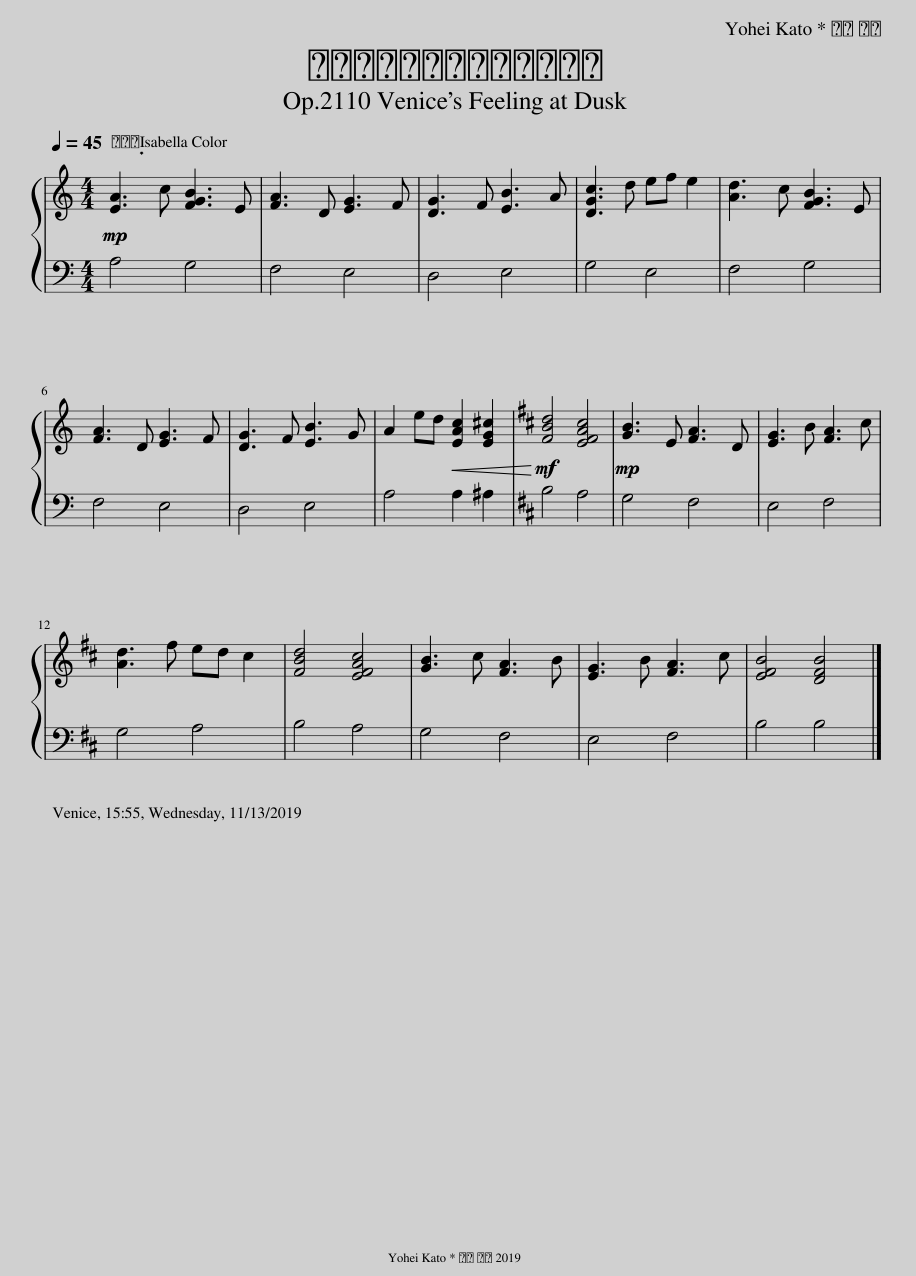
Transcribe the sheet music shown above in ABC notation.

X:1
%%score { 1 | 2 }
L:1/8
Q:1/4=45
M:4/4
I:linebreak $
K:C
V:1 treble
V:2 bass
V:1
!mp! [EA]3 c [FGB]3 E | [FA]3 D [EG]3 F | [DG]3 F [EB]3 A | [DGc]3 d ef e2 | [Ad]3 c [FGB]3 E |$ %5
 [FA]3 D [EG]3 F | [DG]3 F [EB]3 G | A2 ed!<(! [EAc]2 [EG^c]2!<)! |[K:D]!mf! [FBd]4 [EFAc]4 |!mp! [GB]3 E [FA]3 D | %10
 [EG]3 B [FA]3 c |$ [Ad]3 f ed c2 | [FBd]4 [EFAc]4 | [GB]3 c [FA]3 B | [EG]3 B [FA]3 c | %15
 [EFB]4 [DFB]4 |] %16
V:2
 A,4 G,4 | F,4 E,4 | D,4 E,4 | G,4 E,4 | F,4 G,4 |$ %5
 F,4 E,4 | D,4 E,4 | A,4 A,2 ^A,2 |[K:D] B,4 A,4 | G,4 F,4 | %10
 E,4 F,4 |$ G,4 A,4 | B,4 A,4 | G,4 F,4 | E,4 F,4 | %15
 B,4 B,4 |] %16
